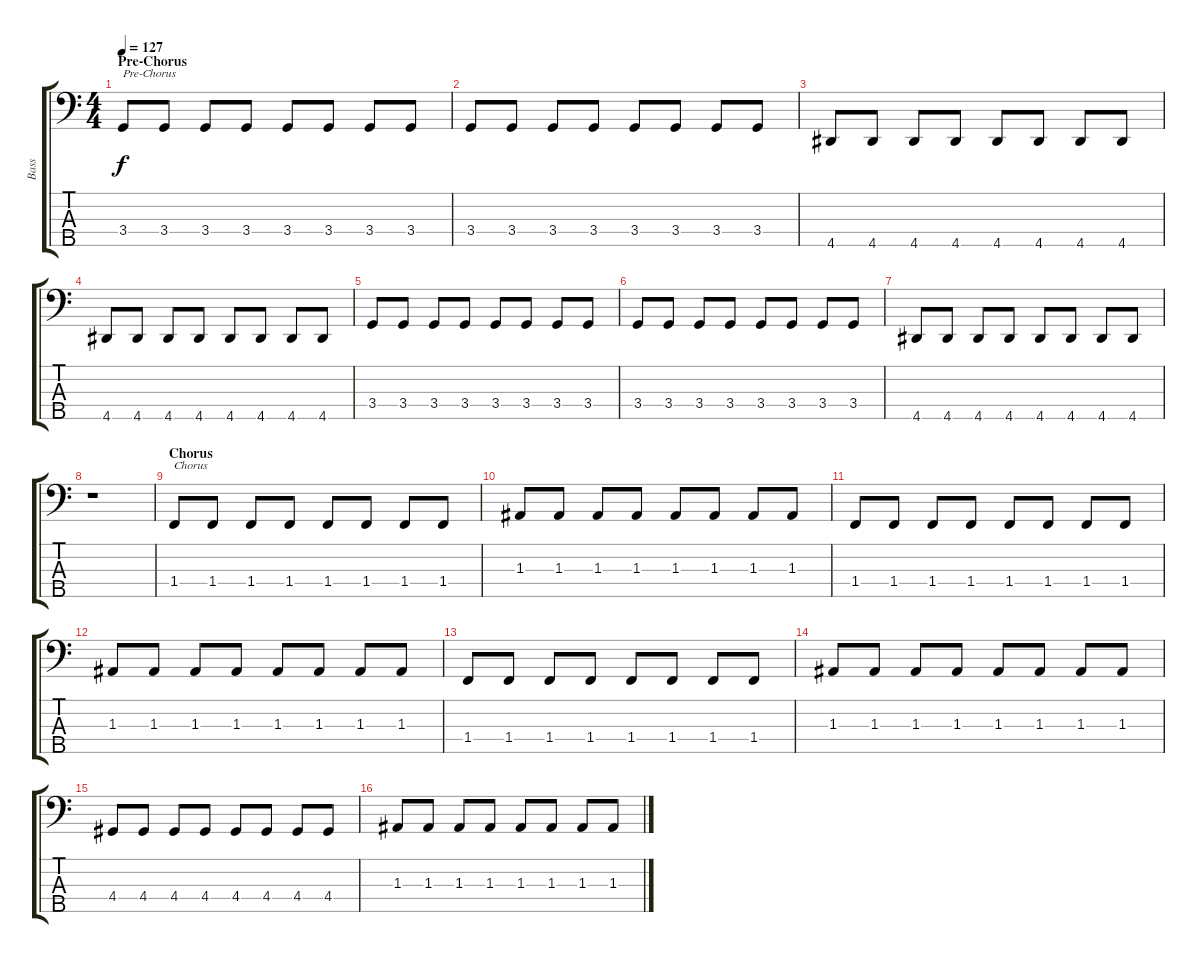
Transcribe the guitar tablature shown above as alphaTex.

\track ("Bass" "Bass") {instrument electricbassfinger}
\staff {score tabs}
\tuning (G2 D2 A1 E1 B0) {hide}
\ts (4 4)
\section ("" "Pre-Chorus")
\tempo 127
\clef f4
\ks c
3.4.8{txt "Pre-Chorus" dy f} 3.4.8 3.4.8 3.4.8 3.4.8 3.4.8 3.4.8 3.4.8 |
3.4.8 3.4.8 3.4.8 3.4.8 3.4.8 3.4.8 3.4.8 3.4.8 |
4.5.8 4.5.8 4.5.8 4.5.8 4.5.8 4.5.8 4.5.8 4.5.8 |
4.5.8 4.5.8 4.5.8 4.5.8 4.5.8 4.5.8 4.5.8 4.5.8 |
3.4.8 3.4.8 3.4.8 3.4.8 3.4.8 3.4.8 3.4.8 3.4.8 |
3.4.8 3.4.8 3.4.8 3.4.8 3.4.8 3.4.8 3.4.8 3.4.8 |
4.5.8 4.5.8 4.5.8 4.5.8 4.5.8 4.5.8 4.5.8 4.5.8 |
r.1 |
\section ("" "Chorus")
1.4.8{txt "Chorus"} 1.4.8 1.4.8 1.4.8 1.4.8 1.4.8 1.4.8 1.4.8 |
1.3.8 1.3.8 1.3.8 1.3.8 1.3.8 1.3.8 1.3.8 1.3.8 |
1.4.8 1.4.8 1.4.8 1.4.8 1.4.8 1.4.8 1.4.8 1.4.8 |
1.3.8 1.3.8 1.3.8 1.3.8 1.3.8 1.3.8 1.3.8 1.3.8 |
1.4.8 1.4.8 1.4.8 1.4.8 1.4.8 1.4.8 1.4.8 1.4.8 |
1.3.8 1.3.8 1.3.8 1.3.8 1.3.8 1.3.8 1.3.8 1.3.8 |
4.4.8 4.4.8 4.4.8 4.4.8 4.4.8 4.4.8 4.4.8 4.4.8 |
1.3.8 1.3.8 1.3.8 1.3.8 1.3.8 1.3.8 1.3.8 1.3.8
